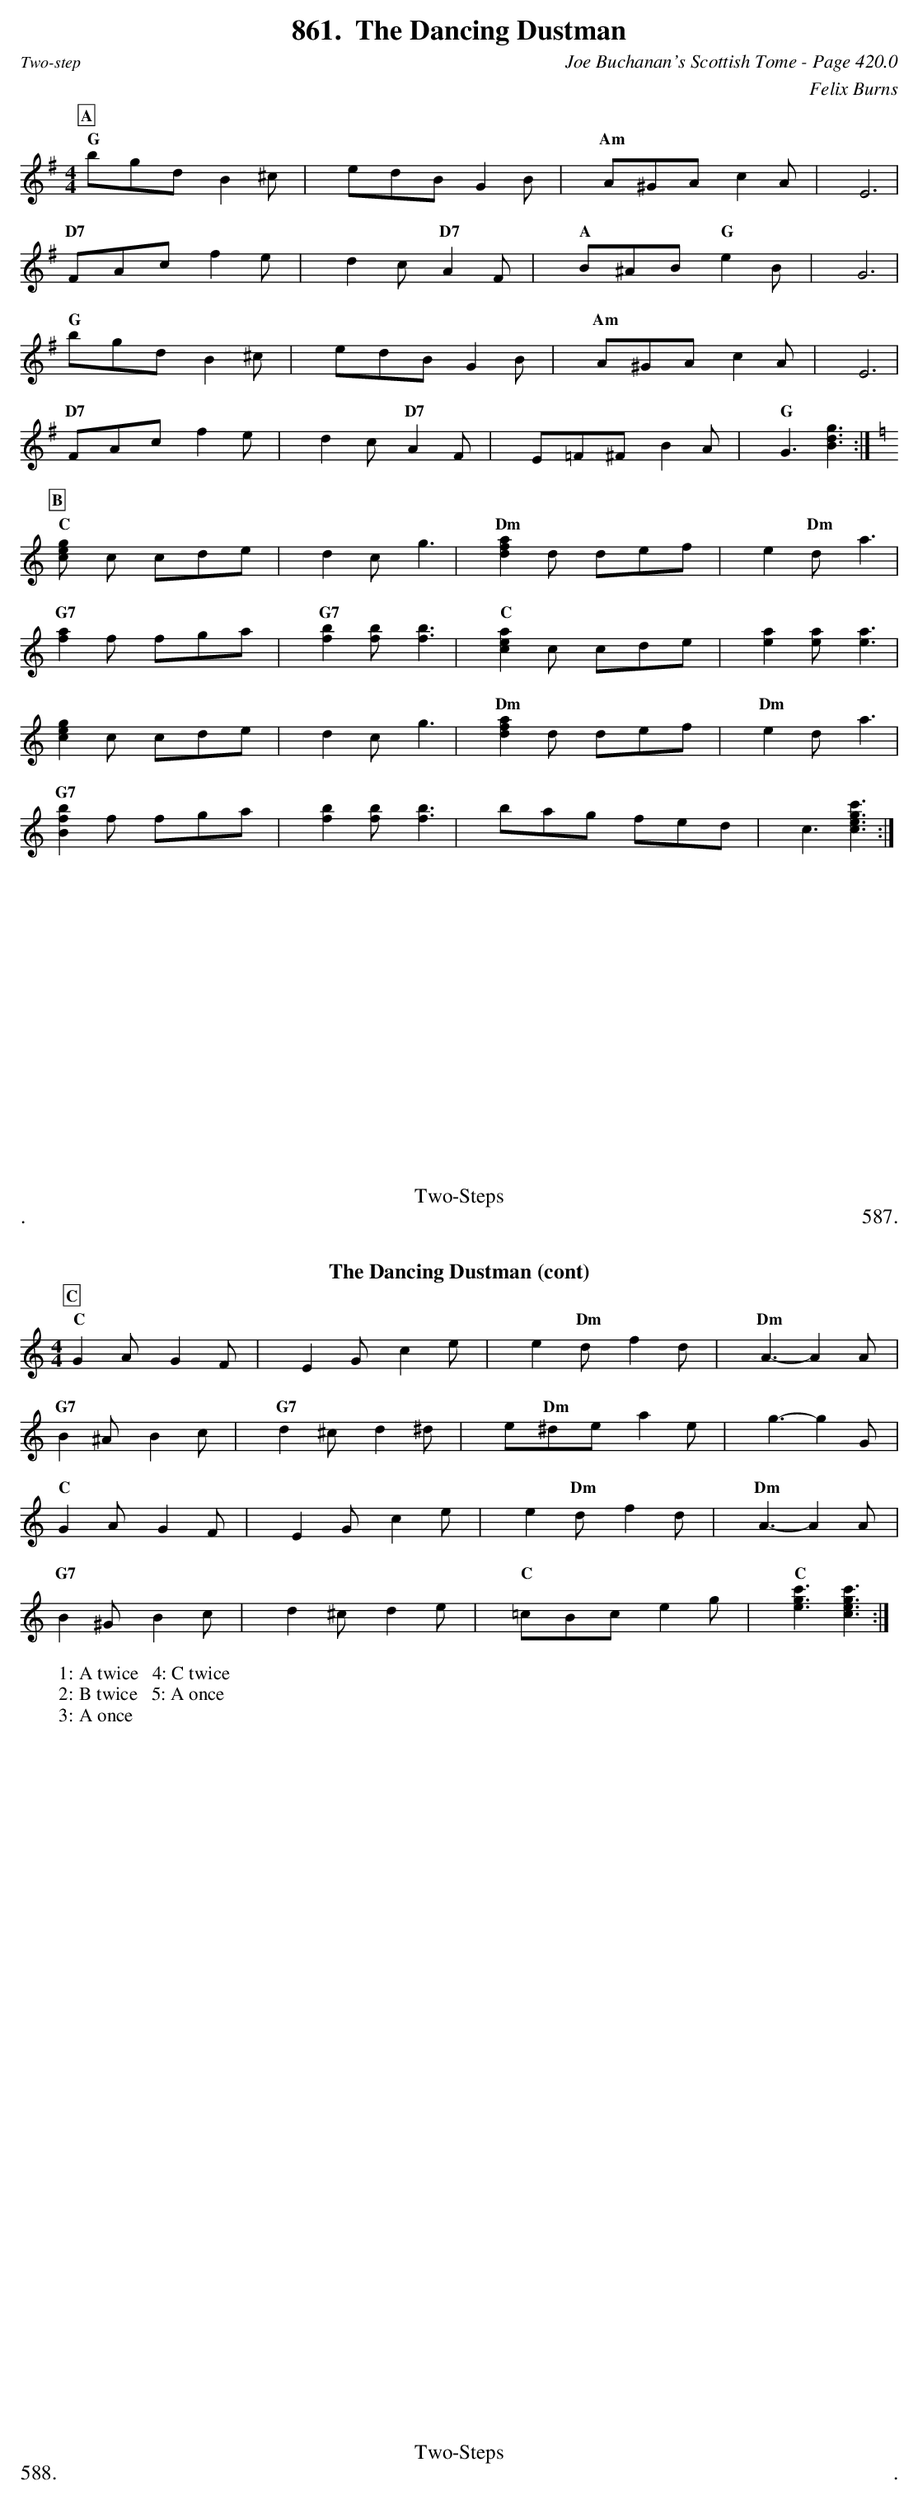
X:1
T:Dancing Dustman, The
C:Joe Buchanan's Scottish Tome - Page 420.0
C:Felix Burns
L:1/8
M:4/4
K:Gmaj
P:A
"G"bgd B2 ^c | edB G2 B | "Am"A^GA c2 A | E6 |
"D7"FAc f2 e| d2 c "D7"A2 F | "A"B^AB "G"e2 B | G6 |
"G"bgd B2 ^c | edB G2 B | "Am"A^GA c2 A | E6 |
"D7"FAc f2 e| d2 c "D7"A2 F | E=F^F B2 A | "G"G3 [Bdg]3 :|[K:Cmaj]
P:B
"C"[ceg] c cde | d2 c g3 | "Dm"[dfa]2 d def | e2 "Dm"d a3 |
"G7"[fa]2 f fga | "G7"[fb]2 [fb] [fb]3 | "C"[cea]2 c cde | [ea]2 [ea] [ea]3 |
[ceg]2 c cde | d2 c g3 | "Dm"[dfa]2 d def | "Dm"e2 d a3 |
"G7"[Bfb]2 f fga | [fb]2 [fb] [fb]3 | bag fed | c3 [cegc']3 :|[K:Cmaj]
%%newpage
T:Dancing Dustman (cont), The
P:C
"C"G2 A G2 F | E2 G c2 e | e2 "Dm"d f2 d | "Dm"A3- A2 A |
"G7"B2 ^A B2 c | "G7"d2 ^c d2 ^d | e"Dm"^de a2 e | g3- g2 G |
"C"G2 A G2 F | E2 G c2 e | e2 "Dm"d f2 d | "Dm"A3- A2 A |
"G7"B2 ^G B2 c | d2 ^c d2 e | "C"=cBc e2 g | "C"[egc']3 [cegc']3 :|
W:1:A twice   4: C twice
W:2:B twice   5: A once
W:3:A once
